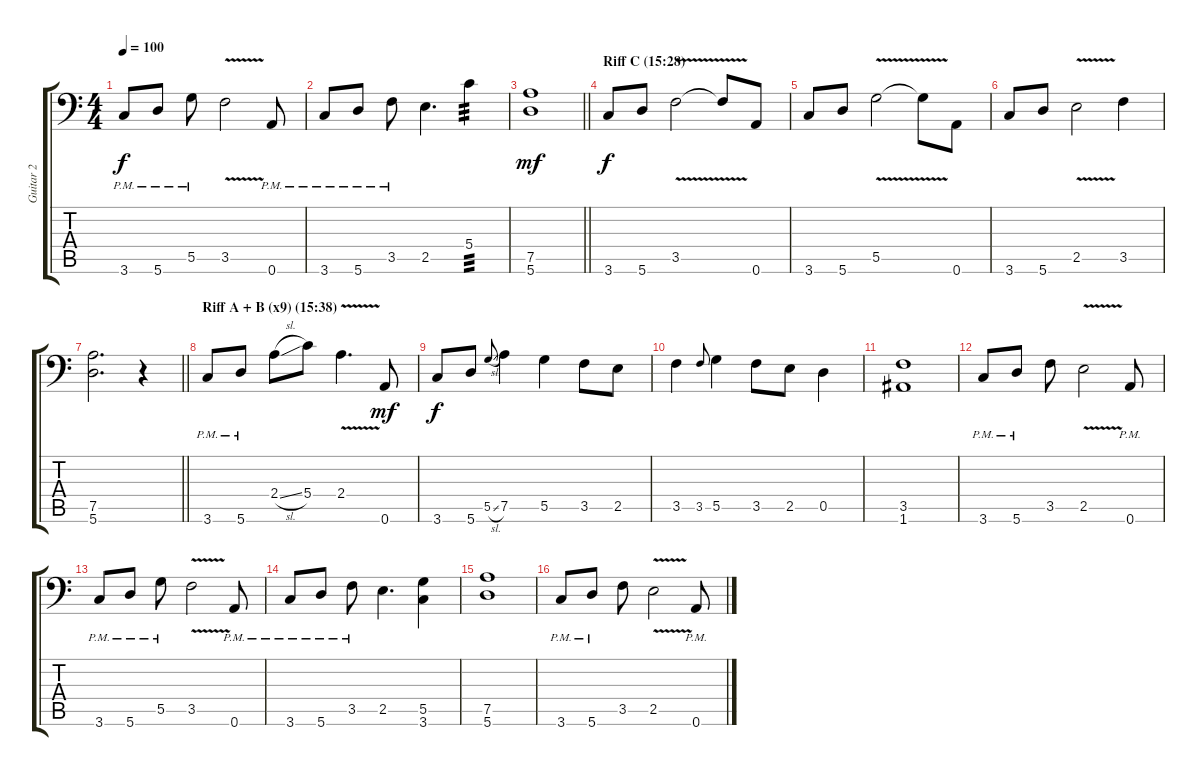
\track ("Guitar 2" "Guitar 2") {instrument distortionguitar}
\staff {score tabs}
\tuning (A3 E3 C3 G2 D2 A1) {hide}
\ts (4 4)
\tempo 100
\clef f4
\ks c
3.6{pm}.8{dy f} 5.6{pm}.8 5.5{pm}.8 3.5{v}.2 0.6{pm}.8 |
3.6{pm}.8 5.6{pm}.8 3.5{pm}.8 2.5.4{d} 5.4.4{tp 3} |
\barLineRight lightlight
(7.5 5.6).1{dy mf} |
\section ("" "Riff C (15:28)")
3.6.8{dy f} 5.6.8 3.5{v}.2 3.5{t}.8 0.6.8 |
3.6.8 5.6.8 5.5{v}.2 5.5{t}.8 0.6.8 |
3.6.8 5.6.8 2.5{v}.2 3.5.4 |
\barLineRight lightlight
(7.5 5.6).2{d volume 3} r.4 |
\section ("" "Riff A + B (x9) (15:38)")
3.6{pm}.8{volume 14} 5.6{pm}.8 2.4{sl}.8 5.4.8 2.4{v}.4{d} 0.6.8{dy mf} |
3.6.8{dy f} 5.6.8 5.5{sl}.8{gr onbeat} 7.5.4 5.5.4 3.5.8 2.5.8 |
3.5.4 3.5.8{gr onbeat} 5.5.4 3.5.8 2.5.8 0.5.4 |
(3.5 1.6).1 |
3.6{pm}.8 5.6{pm}.8 3.5.8 2.5{v}.2 0.6{pm}.8 |
3.6{pm}.8 5.6{pm}.8 5.5{pm}.8 3.5{v}.2 0.6{pm}.8 |
3.6{pm}.8 5.6{pm}.8 3.5{pm}.8 2.5.4{d} (5.5 3.6).4 |
(7.5 5.6).1 |
3.6{pm}.8 5.6{pm}.8 3.5.8 2.5{v}.2 0.6{pm}.8
